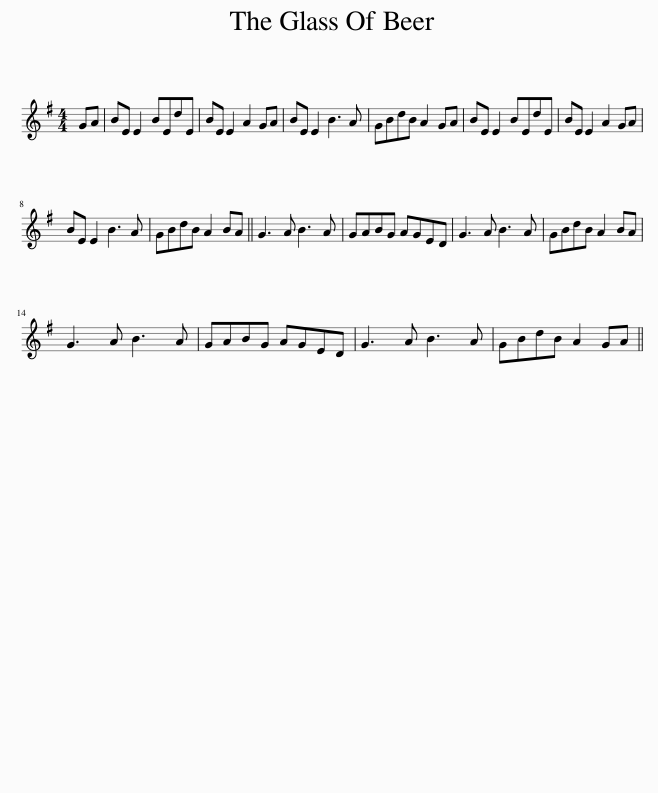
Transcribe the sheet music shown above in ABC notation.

X:1
L:1/8
M:4/4
I:linebreak $
K:Emin
V:1 treble
V:1
 GA | BE E2 BEdE | BE E2 A2 GA | BE E2 B3 A | GBdB A2 GA | %5
 BE E2 BEdE | BE E2 A2 GA |$ BE E2 B3 A | GBdB A2 BA || G3 A B3 A | %10
 GABG AGED | G3 A B3 A | GBdB A2 BA |$ G3 A B3 A | GABG AGED | %15
 G3 A B3 A | GBdB A2 GA || %17
